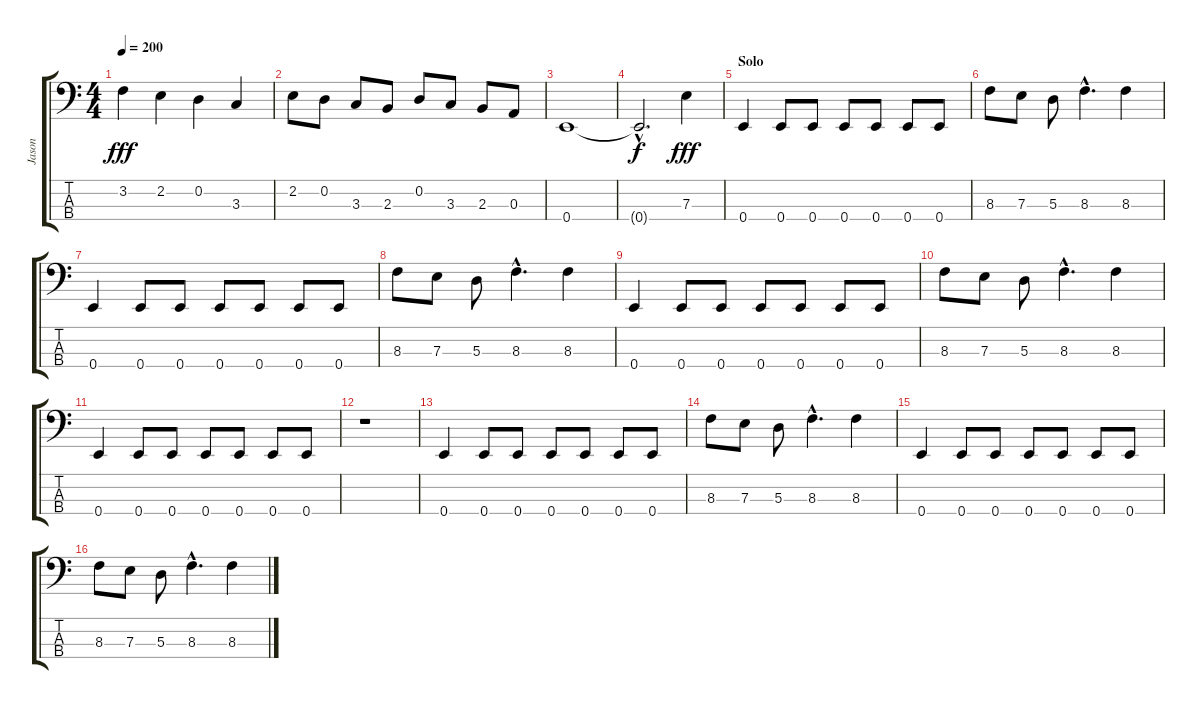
\track ("Jason" "Jason") {instrument electricbasspick}
\staff {score tabs}
\tuning (G2 D2 A1 E1) {hide}
\ts (4 4)
\tempo 200
\clef f4
\ks c
3.2.4{dy fff} 2.2.4 0.2.4 3.3.4 |
2.2.8 0.2.8 3.3.8 2.3.8 0.2.8 3.3.8 2.3.8 0.3.8 |
0.4.1 |
0.4{hac t}.2{d dy f} 7.3.4{dy fff} |
\section ("" "Solo")
0.4.4 0.4.8 0.4.8 0.4.8 0.4.8 0.4.8 0.4.8 |
8.3.8 7.3.8 5.3.8 8.3{hac}.4{d} 8.3.4 |
0.4.4 0.4.8 0.4.8 0.4.8 0.4.8 0.4.8 0.4.8 |
8.3.8 7.3.8 5.3.8 8.3{hac}.4{d} 8.3.4 |
0.4.4 0.4.8 0.4.8 0.4.8 0.4.8 0.4.8 0.4.8 |
8.3.8 7.3.8 5.3.8 8.3{hac}.4{d} 8.3.4 |
0.4.4 0.4.8 0.4.8 0.4.8 0.4.8 0.4.8 0.4.8 |
r.1 |
0.4.4 0.4.8 0.4.8 0.4.8 0.4.8 0.4.8 0.4.8 |
8.3.8 7.3.8 5.3.8 8.3{hac}.4{d} 8.3.4 |
0.4.4 0.4.8 0.4.8 0.4.8 0.4.8 0.4.8 0.4.8 |
8.3.8 7.3.8 5.3.8 8.3{hac}.4{d} 8.3.4
